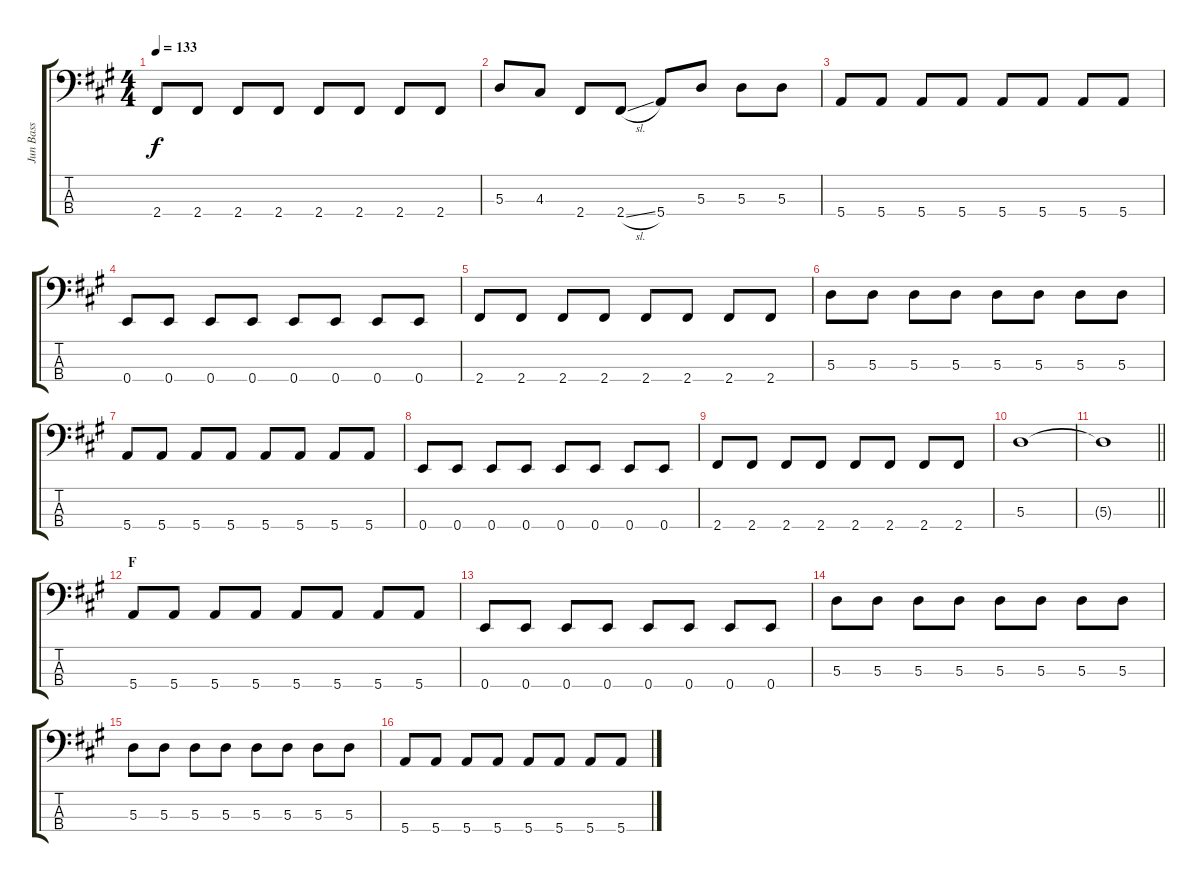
\track ("Jun Bass" "Jun Bass") {instrument electricbasspick}
\staff {score tabs}
\tuning (G2 D2 A1 E1) {hide}
\ts (4 4)
\tempo 133
\clef f4
\ks a
2.4.8{dy f} 2.4.8 2.4.8 2.4.8 2.4.8 2.4.8 2.4.8 2.4.8 |
5.3.8 4.3.8 2.4.8 2.4{sl}.8 5.4.8 5.3.8 5.3.8 5.3.8 |
5.4.8 5.4.8 5.4.8 5.4.8 5.4.8 5.4.8 5.4.8 5.4.8 |
0.4.8 0.4.8 0.4.8 0.4.8 0.4.8 0.4.8 0.4.8 0.4.8 |
2.4.8 2.4.8 2.4.8 2.4.8 2.4.8 2.4.8 2.4.8 2.4.8 |
5.3.8 5.3.8 5.3.8 5.3.8 5.3.8 5.3.8 5.3.8 5.3.8 |
5.4.8 5.4.8 5.4.8 5.4.8 5.4.8 5.4.8 5.4.8 5.4.8 |
0.4.8 0.4.8 0.4.8 0.4.8 0.4.8 0.4.8 0.4.8 0.4.8 |
2.4.8 2.4.8 2.4.8 2.4.8 2.4.8 2.4.8 2.4.8 2.4.8 |
5.3.1 |
\barLineRight lightlight
5.3{t}.1 |
\section ("" "F")
5.4.8 5.4.8 5.4.8 5.4.8 5.4.8 5.4.8 5.4.8 5.4.8 |
0.4.8 0.4.8 0.4.8 0.4.8 0.4.8 0.4.8 0.4.8 0.4.8 |
5.3.8 5.3.8 5.3.8 5.3.8 5.3.8 5.3.8 5.3.8 5.3.8 |
5.3.8 5.3.8 5.3.8 5.3.8 5.3.8 5.3.8 5.3.8 5.3.8 |
5.4.8 5.4.8 5.4.8 5.4.8 5.4.8 5.4.8 5.4.8 5.4.8
